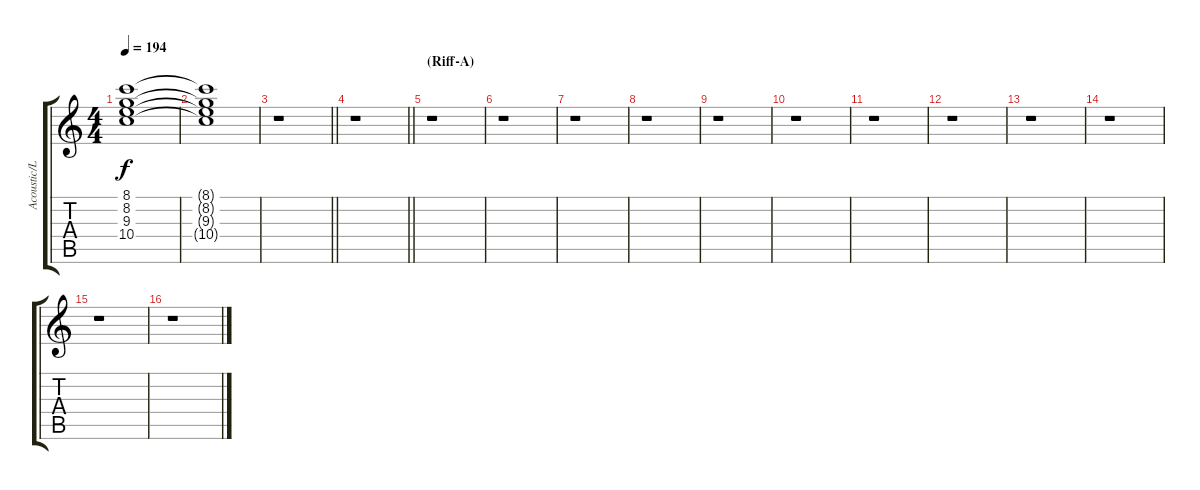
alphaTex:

\track ("Acoustic/Lead Guitar I" "Acoustic/L") {instrument distortionguitar}
\staff {score tabs}
\tuning (E4 B3 G3 D3 A2 E2) {hide}
\ts (4 4)
\tempo 194
\clef g2
\ks c
(8.1{t} 8.2{t} 9.3{t} 10.4{t}).1{dy f} |
(8.1{t} 8.2{t} 9.3{t} 10.4{t}).1{volume 0} |
\barLineRight lightlight
r.1 |
\barLineRight lightlight
r.1 |
\section ("" "(Riff-A)")
r.1 |
r.1 |
r.1 |
r.1 |
r.1 |
r.1 |
r.1 |
r.1 |
r.1 |
r.1 |
r.1 |
r.1
